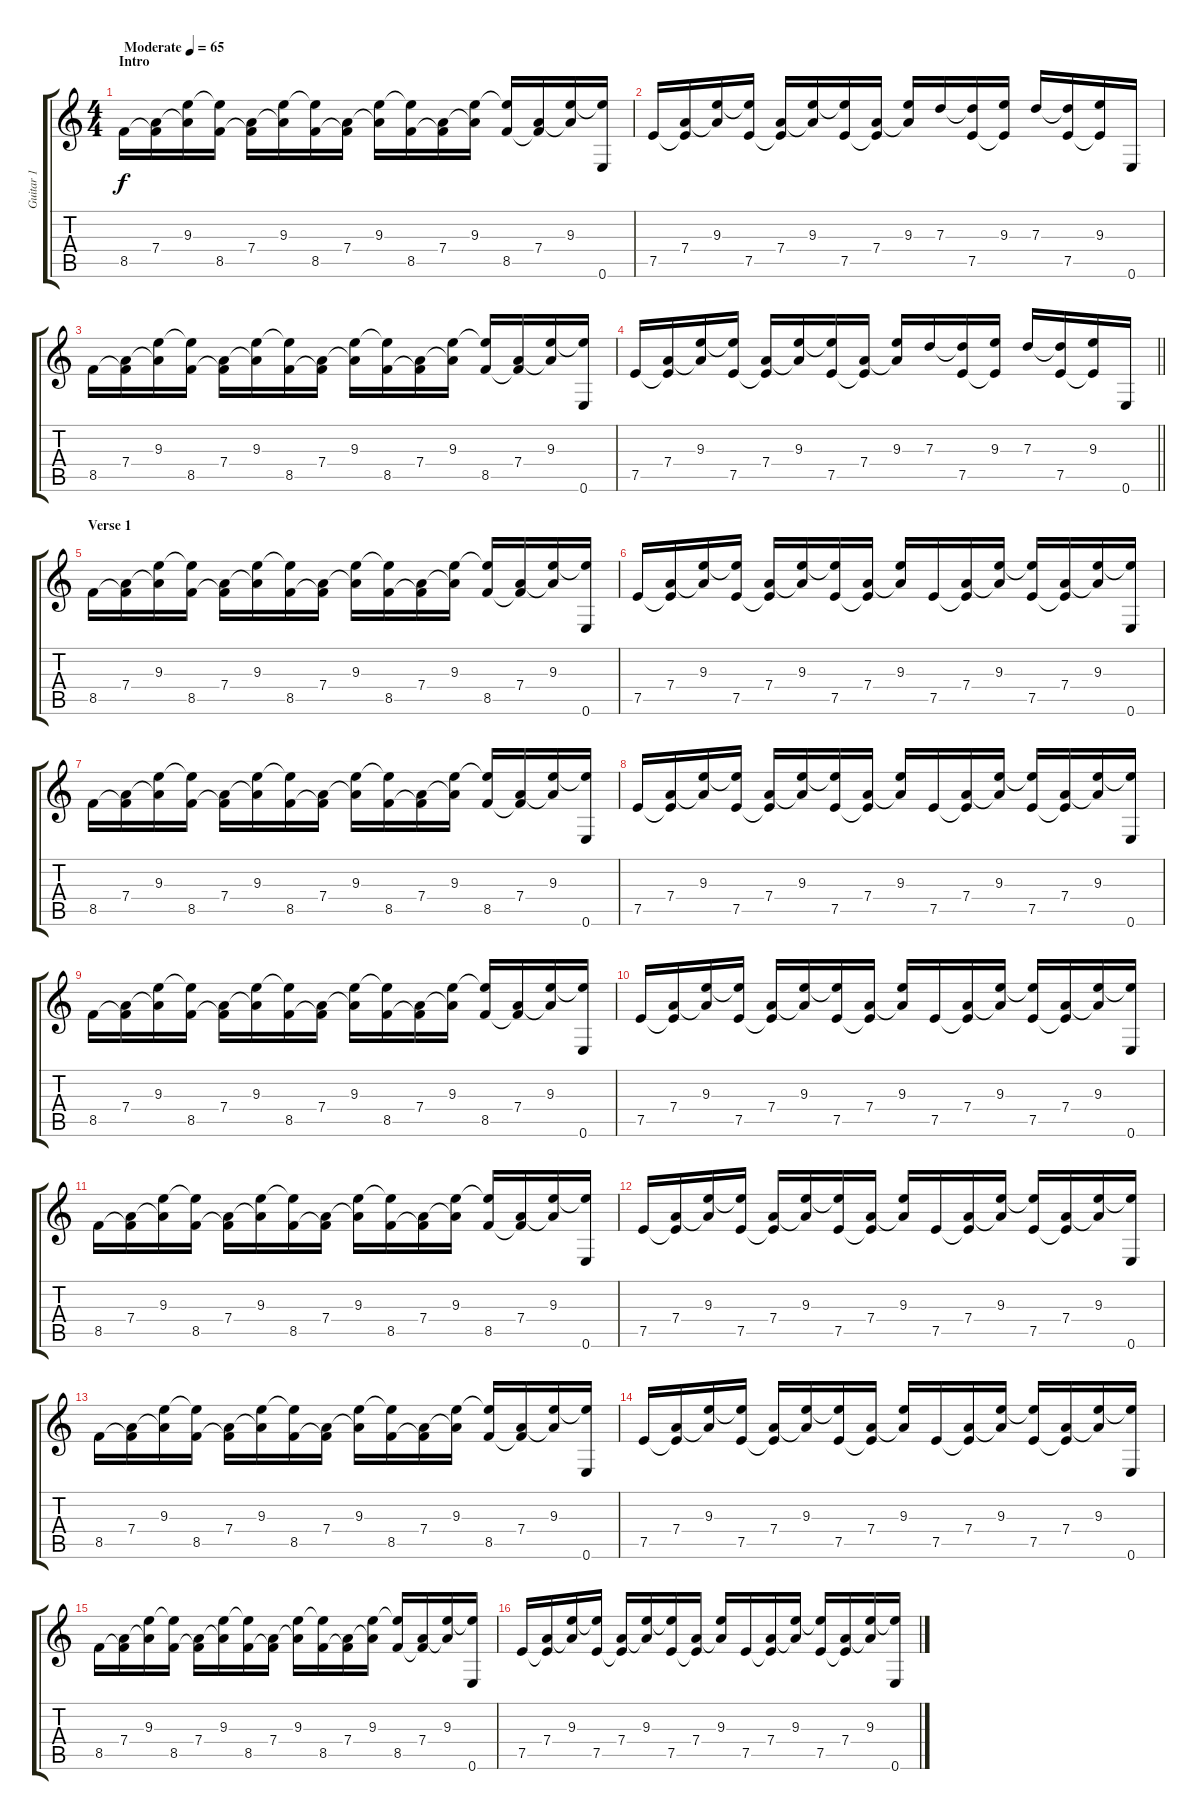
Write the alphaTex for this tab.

\track ("Guitar 1" "Guitar 1") {instrument electricguitarjazz}
\staff {score tabs}
\tuning (E4 B3 G3 D3 A2 E2) {hide}
\ts (4 4)
\section ("" "Intro")
\tempo (65 "Moderate")
\clef g2
\ks c
8.5.16{dy f instrument electricguitarjazz} (7.4 8.5{t}).16 (9.3 7.4{t}).16 (9.3{t} 8.5).16 (7.4 8.5{t}).16 (9.3 7.4{t}).16 (9.3{t} 8.5).16 (7.4 8.5{t}).16 (9.3 7.4{t}).16 (9.3{t} 8.5).16 (7.4 8.5{t}).16 (9.3 7.4{t}).16 (9.3{t} 8.5).16 (7.4 8.5{t}).16 (9.3 7.4{t}).16 (9.3{t} 0.6).16 |
7.5.16 (7.4 7.5{t}).16 (9.3 7.4{t}).16 (9.3{t} 7.5).16 (7.4 7.5{t}).16 (9.3 7.4{t}).16 (9.3{t} 7.5).16 (7.4 7.5{t}).16 (9.3 7.4{t}).16 7.3.16 (7.3{t} 7.5).16 (9.3 7.5{t}).16 7.3.16 (7.3{t} 7.5).16 (9.3 7.5{t}).16 0.6.16 |
8.5.16 (7.4 8.5{t}).16 (9.3 7.4{t}).16 (9.3{t} 8.5).16 (7.4 8.5{t}).16 (9.3 7.4{t}).16 (9.3{t} 8.5).16 (7.4 8.5{t}).16 (9.3 7.4{t}).16 (9.3{t} 8.5).16 (7.4 8.5{t}).16 (9.3 7.4{t}).16 (9.3{t} 8.5).16 (7.4 8.5{t}).16 (9.3 7.4{t}).16 (9.3{t} 0.6).16 |
\barLineRight lightlight
7.5.16 (7.4 7.5{t}).16 (9.3 7.4{t}).16 (9.3{t} 7.5).16 (7.4 7.5{t}).16 (9.3 7.4{t}).16 (9.3{t} 7.5).16 (7.4 7.5{t}).16 (9.3 7.4{t}).16 7.3.16 (7.3{t} 7.5).16 (9.3 7.5{t}).16 7.3.16 (7.3{t} 7.5).16 (9.3 7.5{t}).16 0.6.16 |
\section ("" "Verse 1")
8.5.16 (7.4 8.5{t}).16 (9.3 7.4{t}).16 (9.3{t} 8.5).16 (7.4 8.5{t}).16 (9.3 7.4{t}).16 (9.3{t} 8.5).16 (7.4 8.5{t}).16 (9.3 7.4{t}).16 (9.3{t} 8.5).16 (7.4 8.5{t}).16 (9.3 7.4{t}).16 (9.3{t} 8.5).16 (7.4 8.5{t}).16 (9.3 7.4{t}).16 (9.3{t} 0.6).16 |
7.5.16 (7.4 7.5{t}).16 (9.3 7.4{t}).16 (9.3{t} 7.5).16 (7.4 7.5{t}).16 (9.3 7.4{t}).16 (9.3{t} 7.5).16 (7.4 7.5{t}).16 (9.3 7.4{t}).16 7.5.16 (7.4 7.5{t}).16 (9.3 7.4{t}).16 (9.3{t} 7.5).16 (7.4 7.5{t}).16 (9.3 7.4{t}).16 (9.3{t} 0.6).16 |
8.5.16 (7.4 8.5{t}).16 (9.3 7.4{t}).16 (9.3{t} 8.5).16 (7.4 8.5{t}).16 (9.3 7.4{t}).16 (9.3{t} 8.5).16 (7.4 8.5{t}).16 (9.3 7.4{t}).16 (9.3{t} 8.5).16 (7.4 8.5{t}).16 (9.3 7.4{t}).16 (9.3{t} 8.5).16 (7.4 8.5{t}).16 (9.3 7.4{t}).16 (9.3{t} 0.6).16 |
7.5.16 (7.4 7.5{t}).16 (9.3 7.4{t}).16 (9.3{t} 7.5).16 (7.4 7.5{t}).16 (9.3 7.4{t}).16 (9.3{t} 7.5).16 (7.4 7.5{t}).16 (9.3 7.4{t}).16 7.5.16 (7.4 7.5{t}).16 (9.3 7.4{t}).16 (9.3{t} 7.5).16 (7.4 7.5{t}).16 (9.3 7.4{t}).16 (9.3{t} 0.6).16 |
8.5.16 (7.4 8.5{t}).16 (9.3 7.4{t}).16 (9.3{t} 8.5).16 (7.4 8.5{t}).16 (9.3 7.4{t}).16 (9.3{t} 8.5).16 (7.4 8.5{t}).16 (9.3 7.4{t}).16 (9.3{t} 8.5).16 (7.4 8.5{t}).16 (9.3 7.4{t}).16 (9.3{t} 8.5).16 (7.4 8.5{t}).16 (9.3 7.4{t}).16 (9.3{t} 0.6).16 |
7.5.16 (7.4 7.5{t}).16 (9.3 7.4{t}).16 (9.3{t} 7.5).16 (7.4 7.5{t}).16 (9.3 7.4{t}).16 (9.3{t} 7.5).16 (7.4 7.5{t}).16 (9.3 7.4{t}).16 7.5.16 (7.4 7.5{t}).16 (9.3 7.4{t}).16 (9.3{t} 7.5).16 (7.4 7.5{t}).16 (9.3 7.4{t}).16 (9.3{t} 0.6).16 |
8.5.16 (7.4 8.5{t}).16 (9.3 7.4{t}).16 (9.3{t} 8.5).16 (7.4 8.5{t}).16 (9.3 7.4{t}).16 (9.3{t} 8.5).16 (7.4 8.5{t}).16 (9.3 7.4{t}).16 (9.3{t} 8.5).16 (7.4 8.5{t}).16 (9.3 7.4{t}).16 (9.3{t} 8.5).16 (7.4 8.5{t}).16 (9.3 7.4{t}).16 (9.3{t} 0.6).16 |
7.5.16 (7.4 7.5{t}).16 (9.3 7.4{t}).16 (9.3{t} 7.5).16 (7.4 7.5{t}).16 (9.3 7.4{t}).16 (9.3{t} 7.5).16 (7.4 7.5{t}).16 (9.3 7.4{t}).16 7.5.16 (7.4 7.5{t}).16 (9.3 7.4{t}).16 (9.3{t} 7.5).16 (7.4 7.5{t}).16 (9.3 7.4{t}).16 (9.3{t} 0.6).16 |
8.5.16 (7.4 8.5{t}).16 (9.3 7.4{t}).16 (9.3{t} 8.5).16 (7.4 8.5{t}).16 (9.3 7.4{t}).16 (9.3{t} 8.5).16 (7.4 8.5{t}).16 (9.3 7.4{t}).16 (9.3{t} 8.5).16 (7.4 8.5{t}).16 (9.3 7.4{t}).16 (9.3{t} 8.5).16 (7.4 8.5{t}).16 (9.3 7.4{t}).16 (9.3{t} 0.6).16 |
7.5.16 (7.4 7.5{t}).16 (9.3 7.4{t}).16 (9.3{t} 7.5).16 (7.4 7.5{t}).16 (9.3 7.4{t}).16 (9.3{t} 7.5).16 (7.4 7.5{t}).16 (9.3 7.4{t}).16 7.5.16 (7.4 7.5{t}).16 (9.3 7.4{t}).16 (9.3{t} 7.5).16 (7.4 7.5{t}).16 (9.3 7.4{t}).16 (9.3{t} 0.6).16 |
8.5.16 (7.4 8.5{t}).16 (9.3 7.4{t}).16 (9.3{t} 8.5).16 (7.4 8.5{t}).16 (9.3 7.4{t}).16 (9.3{t} 8.5).16 (7.4 8.5{t}).16 (9.3 7.4{t}).16 (9.3{t} 8.5).16 (7.4 8.5{t}).16 (9.3 7.4{t}).16 (9.3{t} 8.5).16 (7.4 8.5{t}).16 (9.3 7.4{t}).16 (9.3{t} 0.6).16 |
7.5.16 (7.4 7.5{t}).16 (9.3 7.4{t}).16 (9.3{t} 7.5).16 (7.4 7.5{t}).16 (9.3 7.4{t}).16 (9.3{t} 7.5).16 (7.4 7.5{t}).16 (9.3 7.4{t}).16 7.5.16 (7.4 7.5{t}).16 (9.3 7.4{t}).16 (9.3{t} 7.5).16 (7.4 7.5{t}).16 (9.3 7.4{t}).16 (9.3{t} 0.6).16
